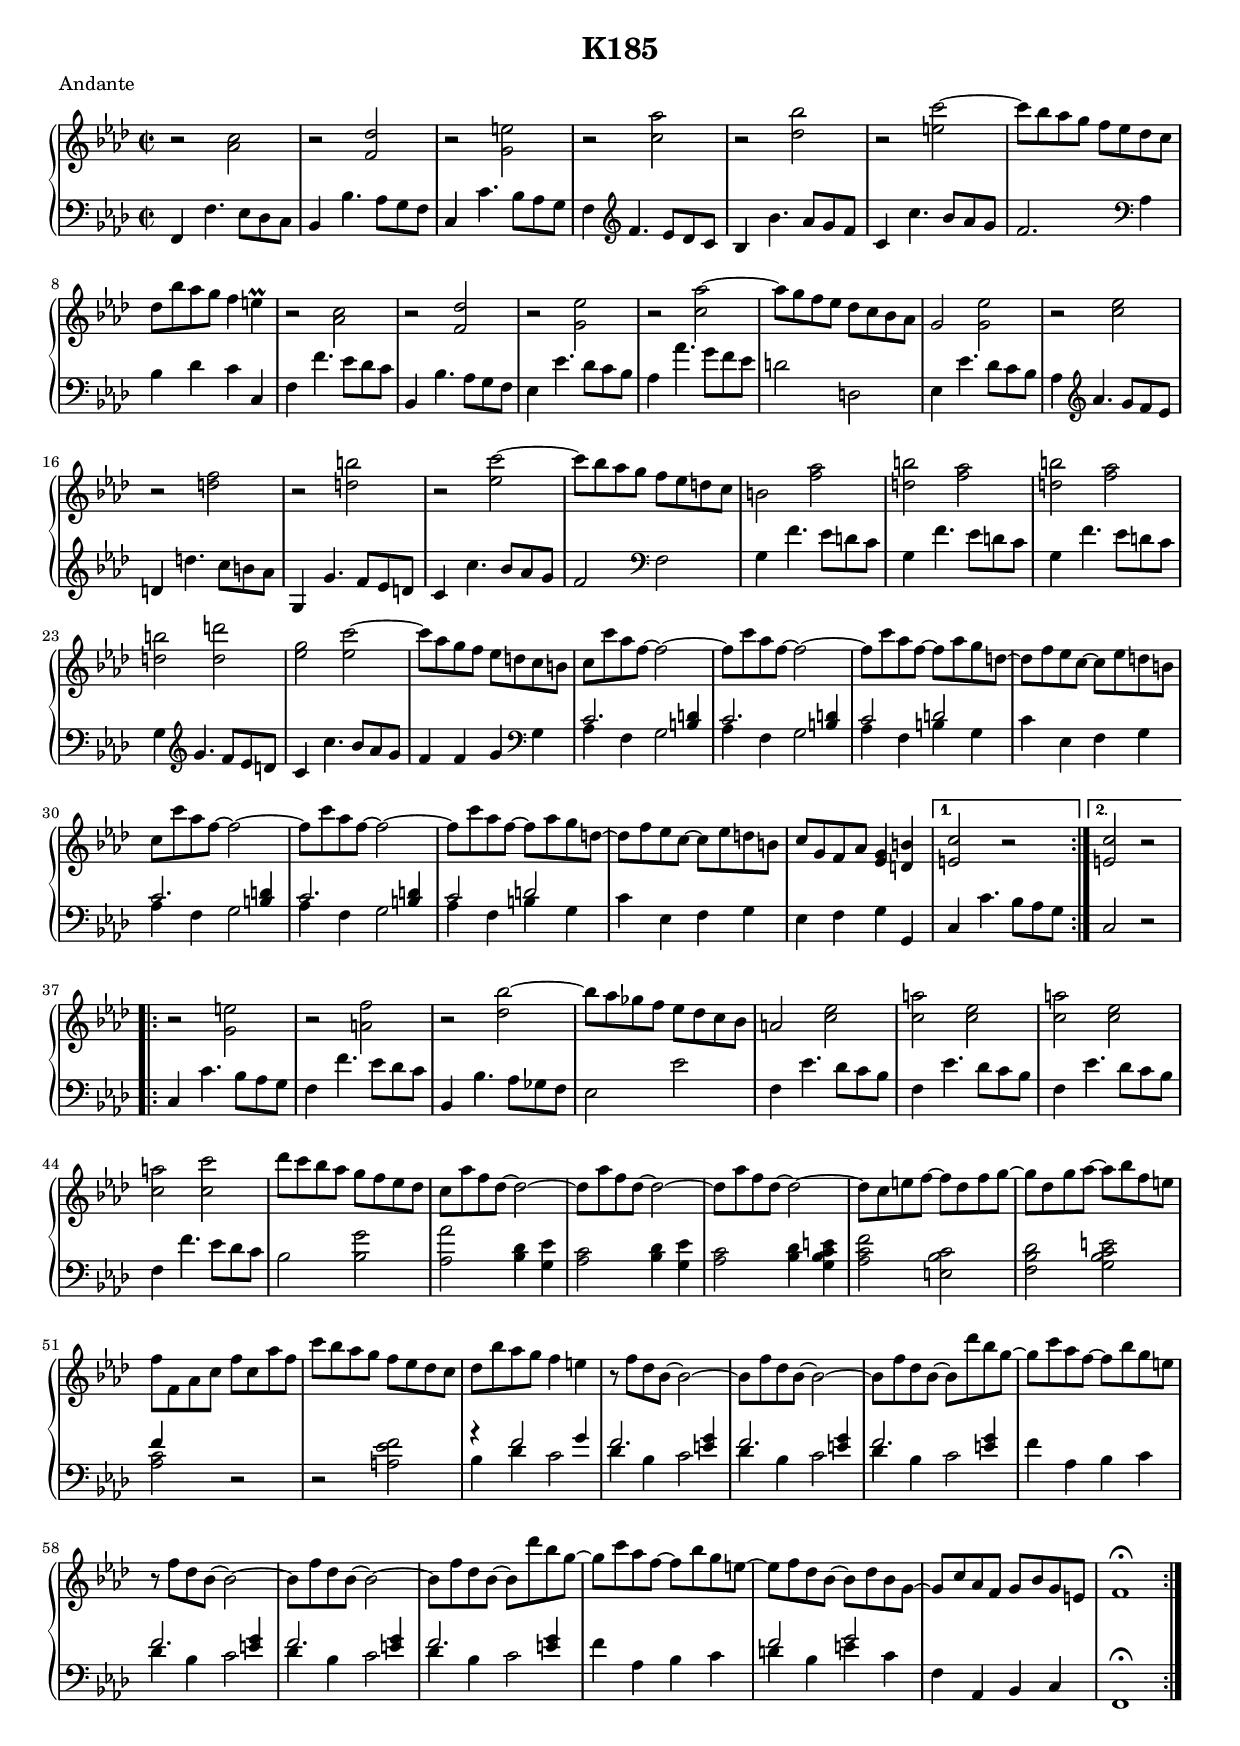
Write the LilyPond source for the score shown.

\version "2.18.2"
\version "2.18.2"

su = \stemUp
sd = \stemDown
sn = \stemNeutral
tu = \tieUp
td = \tieDown
tn = \tieNeutral
cstr = \change Staff = "right"
cstl = \change Staff = "left"

global = {
  \key f \minor
  \time 2/2
}

right = \relative c'' {
  \global
 
  \repeat volta 2 {
    r2 <aes c>
    r <f des'>
    r <g e'>
    r <c aes'>
    r <des bes'>
    r <e c'> ~
    
    c'8 bes aes g f ees des c
    des bes' aes g f4 e-\prall
    r2 <aes, c>
    r <f des'>
    r <g ees'>
    r <c aes'> ~
    
    aes'8 g f ees des c bes aes
    g2 <g ees'>
    r <c ees>
    r <d f>
    r <d b'>
    r <ees c'> ~ 
    
    c'8 bes aes g f ees d c
    b2 <f' aes>
    \repeat unfold 2 { 
      <d b'> <f aes> }
    <d b'> <d d'>
    <ees g> <ees c'> ~ 
    
    c'8 aes g f ees d c b
    \repeat unfold 2 {
      c c' aes f ~ f2 ~
      f8 c' aes f ~ f2 ~
      f8 c' aes f ~ f aes g d ~
      d f ees c ~ c ees d b }
    
    c g f aes <ees g>4 <d b'>
  } \alternative {
    { <e c'>2 r }
    { <e c'>2 r }
  }
  
  \repeat volta 2 {
    r <g e'>
    r <a f'>
    r <des bes'> ~
    bes'8 aes ges f ees des c bes
    a2 <c ees>
    
    \repeat unfold 2 {
      <c a'> <c ees> }
    <c a'> <c c'>
    des'8 c bes aes g f ees des
    c \repeat unfold 3 { aes' f des ~ des2 ~ 
    des8 } c e f ~ f des f g ~
    g des g aes ~ aes bes f e
    
    f f, aes c f c aes' f
    c' bes aes g f ees des c
    des bes' aes g f4 e
    
    \repeat unfold 2 {
      r8 \repeat unfold 2 { f des bes ~ bes2 ~ bes8 }
      f' des bes ~ bes des' bes g ~
      g c aes f ~ f bes g e ~
    } e f des bes ~ bes des bes \tieUp g ~
    g c aes f g bes g e
    f1-\fermata
  }
}
 
left = \relative c, {
  \global
  
  \repeat volta 2 {
    f4 f'4. ees8 des c
    bes4 bes'4. aes8 g f
    c4 c'4. bes8 aes g
    f4 \clef treble f'4. ees8 des c
    bes4 bes'4. aes8 g f
    c4 c'4. bes8 aes g
    
    f2. \clef bass aes,4
    bes des c c,
    f4 f'4. ees8 des c
    bes,4 bes'4. aes8 g f
    ees4 ees'4. des8 c bes
    aes4 aes'4. g8 f ees
    
    d2 d,
    ees4 ees'4. des8 c bes
    aes4 \clef treble aes'4. g8 f ees
    d4 d'4. c8 b aes
    g,4 g'4. f8 ees d
    c4 c'4. bes8 aes g
    
    f2 \clef bass f,
    \repeat unfold 3 {
      g4 f'4. ees8 d c}
    g4 \clef treble g'4. f8 ees d
    c4 c'4. bes8 aes g
    
    f4 f g \clef bass g,
    \repeat unfold 2 {
      \repeat unfold 2 {
        <<{ c2. <b d>4 } \\ { aes f g2 }>>
      }
      <<{ c2 d } \\ { aes4 f b g }>>
      c ees, f g
    } ees f g g,
  } \alternative {
    { c c'4. bes8 aes g }
    {  c,2 r }
  }
  
  \repeat volta 2 {
    c4 c'4. bes8 aes g
    f4 f'4. ees8 des c
    bes,4 bes'4. aes8 ges f
    ees2 ees'
    
    \repeat unfold 3 {
      f,4 ees'4. des8 c bes }
    f4 f'4. ees8 des c
    bes2 <bes g'>
    <aes aes'> <bes des>4 <g ees'>
    
    <aes c>2 <bes des>4 <g ees'>
    <aes c>2 <bes des>4 <g bes c e>
    <aes c f>2 <e bes' c>
    <f bes des> <g bes c e>
    
    <<{ f'4 } \\ { <aes, c>2 }>> r
    r <a ees' f>
    <<{ r4 f'2 g4 } \\
      { bes,4 des c2 }>>
    
    \repeat unfold 2 {
      \repeat unfold 3 {
        <<{ f2. <e g>4 } \\ { des bes c2 }>>
      } f4 aes, bes c
    }
    
    <<{ f2 g } \\ { d4 bes e c }>>
    f, aes, bes c
    f,1-\fermata
  }
}

\header {
  title = "K185"
  meter = "Andante"
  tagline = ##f
}


#(set-global-staff-size 16.8)

\paper {
  #(set-paper-size "a4")
  print-page-number = ##f
  between-system-padding = #0.1
  between-system-space = #0.1
  ragged-last-bottom = ##f
  ragged-bottom = ##f
}

\score {
  \new PianoStaff <<
    \new Staff = "right" {
      \right
    }
    \new Staff = "left" { 
      <<
        \clef bass \left 
        {s1*36 \break}
      >>
    }
  >>
  \layout { indent = 0 }
}
